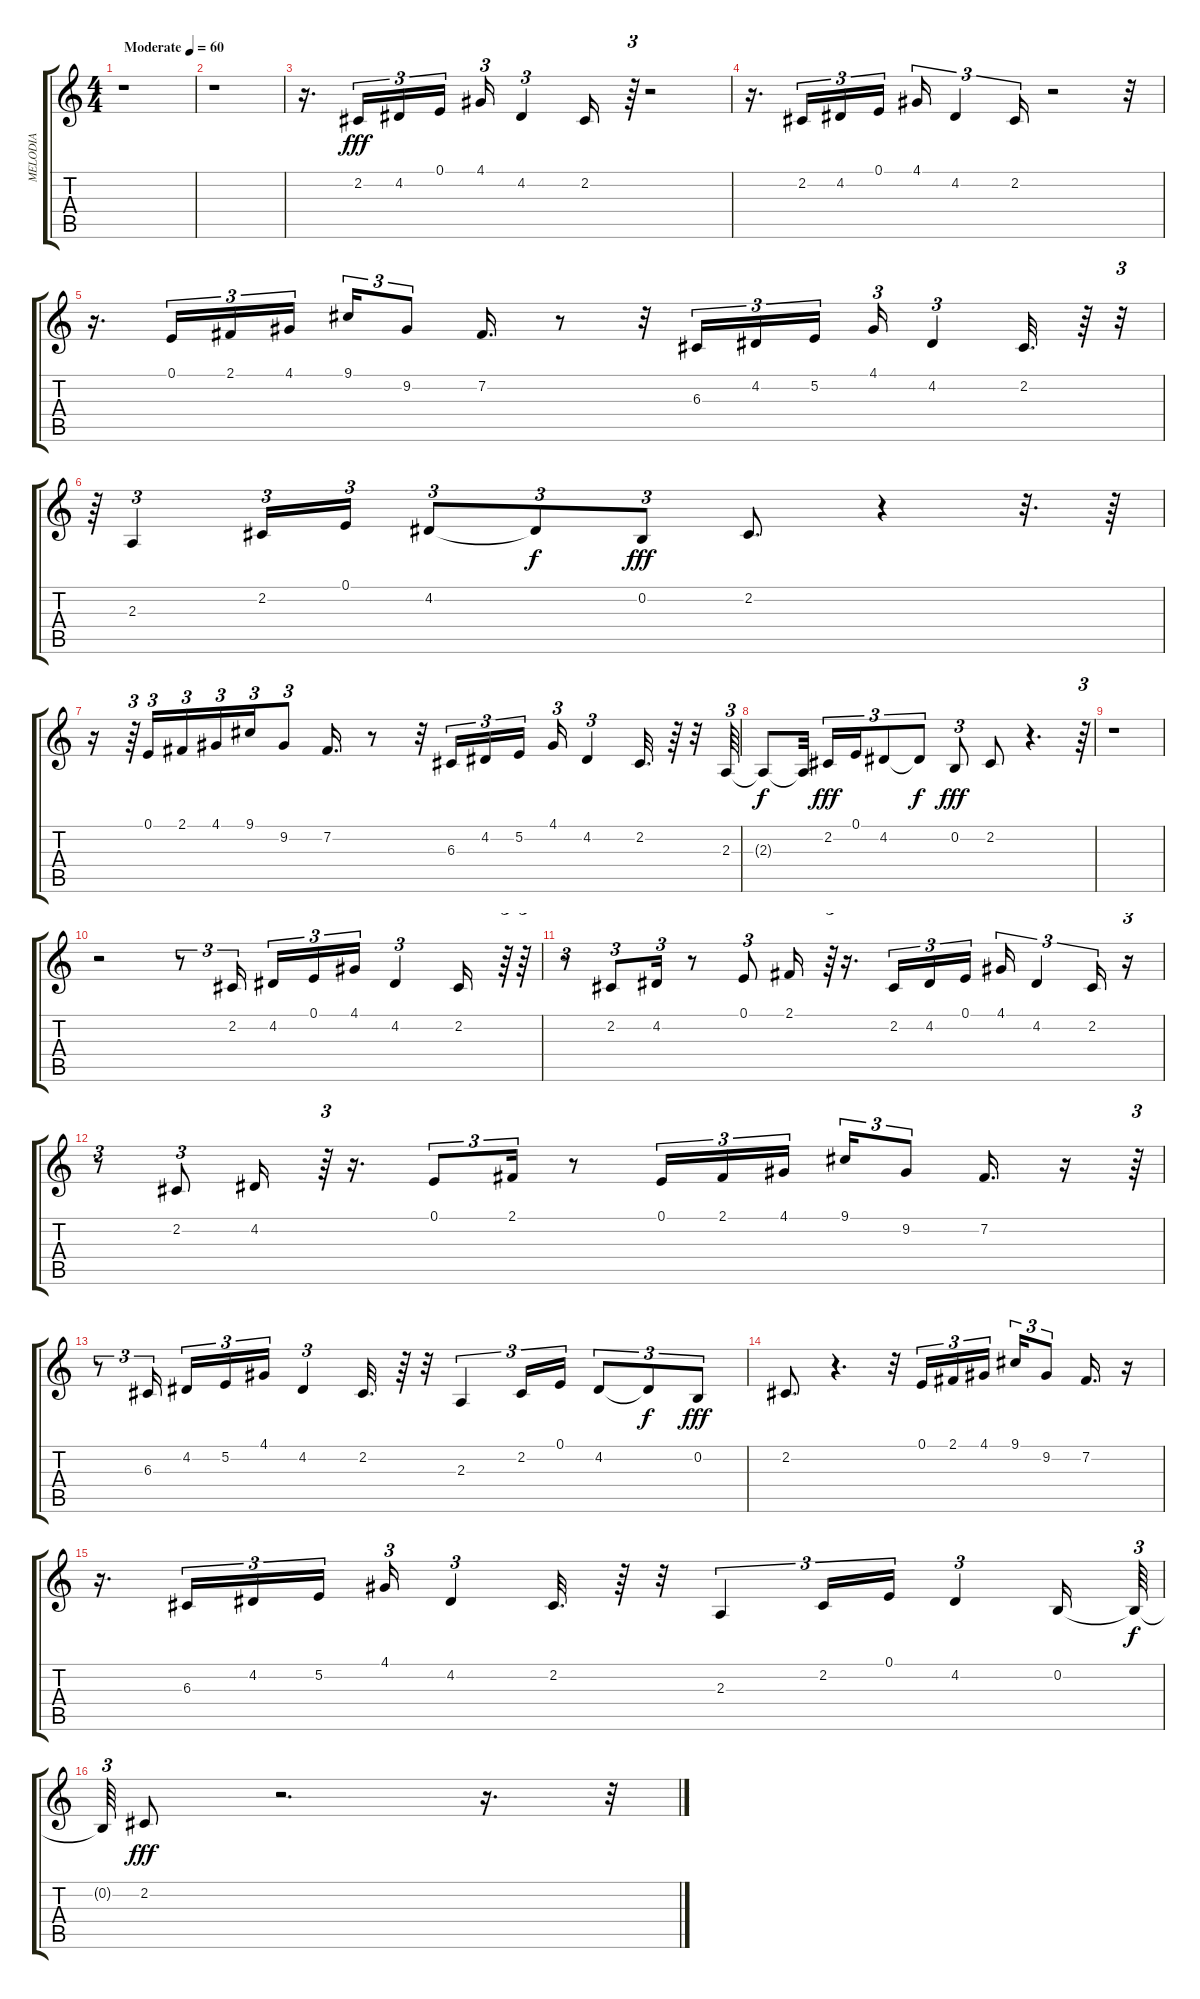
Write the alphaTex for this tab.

\track ("MELODIA " "MELODIA ") {instrument flute}
\staff {score tabs}
\tuning (E4 B3 G3 D3 A2 E2) {hide}
\ts (4 4)
\tempo (60 "Moderate")
\clef g2
\ks c
r.1{dy fff instrument flute} |
r.1 |
r.16{d} 2.2.16{tu (3 2)} 4.2.16{tu (3 2)} 0.1.16{tu (3 2)} 4.1.16{tu (3 2)} 4.2.4{tu (3 2)} 2.2.16 r.64{tu (3 2)} r.2 |
r.16{d} 2.2.16{tu (3 2)} 4.2.16{tu (3 2)} 0.1.16{tu (3 2)} 4.1.16{tu (3 2)} 4.2.4{tu (3 2)} 2.2.16{tu (3 2)} r.2 r.32 |
r.16{d} 0.1.16{tu (3 2)} 2.1.16{tu (3 2)} 4.1.16{tu (3 2)} 9.1.16{tu (3 2)} 9.2.8{tu (3 2)} 7.2.16{d} r.8 r.32 6.3.16{tu (3 2)} 4.2.16{tu (3 2)} 5.2.16{tu (3 2)} 4.1.16{tu (3 2)} 4.2.4{tu (3 2)} 2.2.32{d} r.64 r.32{tu (3 2)} |
r.64{tu (3 2)} 2.3.4{tu (3 2)} 2.2.16{tu (3 2)} 0.1.16{tu (3 2)} 4.2.8{tu (3 2)} 4.2{t}.8{tu (3 2) dy f} 0.2.8{tu (3 2) dy fff} 2.2.8{d} r.4 r.32{d} r.64 |
r.16 r.64{tu (3 2)} 0.1.16{tu (3 2)} 2.1.16{tu (3 2)} 4.1.16{tu (3 2)} 9.1.16{tu (3 2)} 9.2.8{tu (3 2)} 7.2.16{d} r.8 r.32 6.3.16{tu (3 2)} 4.2.16{tu (3 2)} 5.2.16{tu (3 2)} 4.1.16{tu (3 2)} 4.2.4{tu (3 2)} 2.2.32{d} r.64 r.32 2.3.64{tu (3 2)} |
2.3{t}.8{dy f} 2.3{t}.32 2.2.16{tu (3 2) dy fff} 0.1.16{tu (3 2)} 4.2.8{tu (3 2)} 4.2{t}.8{tu (3 2) dy f} 0.2.8{tu (3 2) dy fff} 2.2.8 r.4{d} r.64{tu (3 2)} |
r.1 |
r.2 r.8{tu (3 2)} 2.2.16{tu (3 2)} 4.2.16{tu (3 2)} 0.1.16{tu (3 2)} 4.1.16{tu (3 2)} 4.2.4{tu (3 2)} 2.2.16 r.64{tu (3 2)} r.64{tu (3 2)} |
r.8{tu (3 2)} 2.2.8{tu (3 2)} 4.2.16{tu (3 2)} r.8 0.1.8{tu (3 2)} 2.1.16 r.64{tu (3 2)} r.16{d} 2.2.16{tu (3 2)} 4.2.16{tu (3 2)} 0.1.16{tu (3 2)} 4.1.16{tu (3 2)} 4.2.4{tu (3 2)} 2.2.16{tu (3 2)} r.16{tu (3 2)} |
r.8{tu (3 2)} 2.2.8{tu (3 2)} 4.2.16 r.64{tu (3 2)} r.16{d} 0.1.8{tu (3 2)} 2.1.16{tu (3 2)} r.8 0.1.16{tu (3 2)} 2.1.16{tu (3 2)} 4.1.16{tu (3 2)} 9.1.16{tu (3 2)} 9.2.8{tu (3 2)} 7.2.16{d} r.16 r.64{tu (3 2)} |
r.8{tu (3 2)} 6.3.16{tu (3 2)} 4.2.16{tu (3 2)} 5.2.16{tu (3 2)} 4.1.16{tu (3 2)} 4.2.4{tu (3 2)} 2.2.32{d} r.64 r.32 2.3.4{tu (3 2)} 2.2.16{tu (3 2)} 0.1.16{tu (3 2)} 4.2.8{tu (3 2)} 4.2{t}.8{tu (3 2) dy f} 0.2.8{tu (3 2) dy fff} |
2.2.8{d} r.4{d} r.32 0.1.16{tu (3 2)} 2.1.16{tu (3 2)} 4.1.16{tu (3 2)} 9.1.16{tu (3 2)} 9.2.8{tu (3 2)} 7.2.16{d} r.16 |
r.16{d} 6.3.16{tu (3 2)} 4.2.16{tu (3 2)} 5.2.16{tu (3 2)} 4.1.16{tu (3 2)} 4.2.4{tu (3 2)} 2.2.32{d} r.64 r.32 2.3.4{tu (3 2)} 2.2.16{tu (3 2)} 0.1.16{tu (3 2)} 4.2.4{tu (3 2)} 0.2.16 0.2{t}.64{tu (3 2) dy f} |
0.2{t}.64{tu (3 2)} 2.2.8{dy fff} r.2{d} r.16{d} r.32{tu (3 2)}
